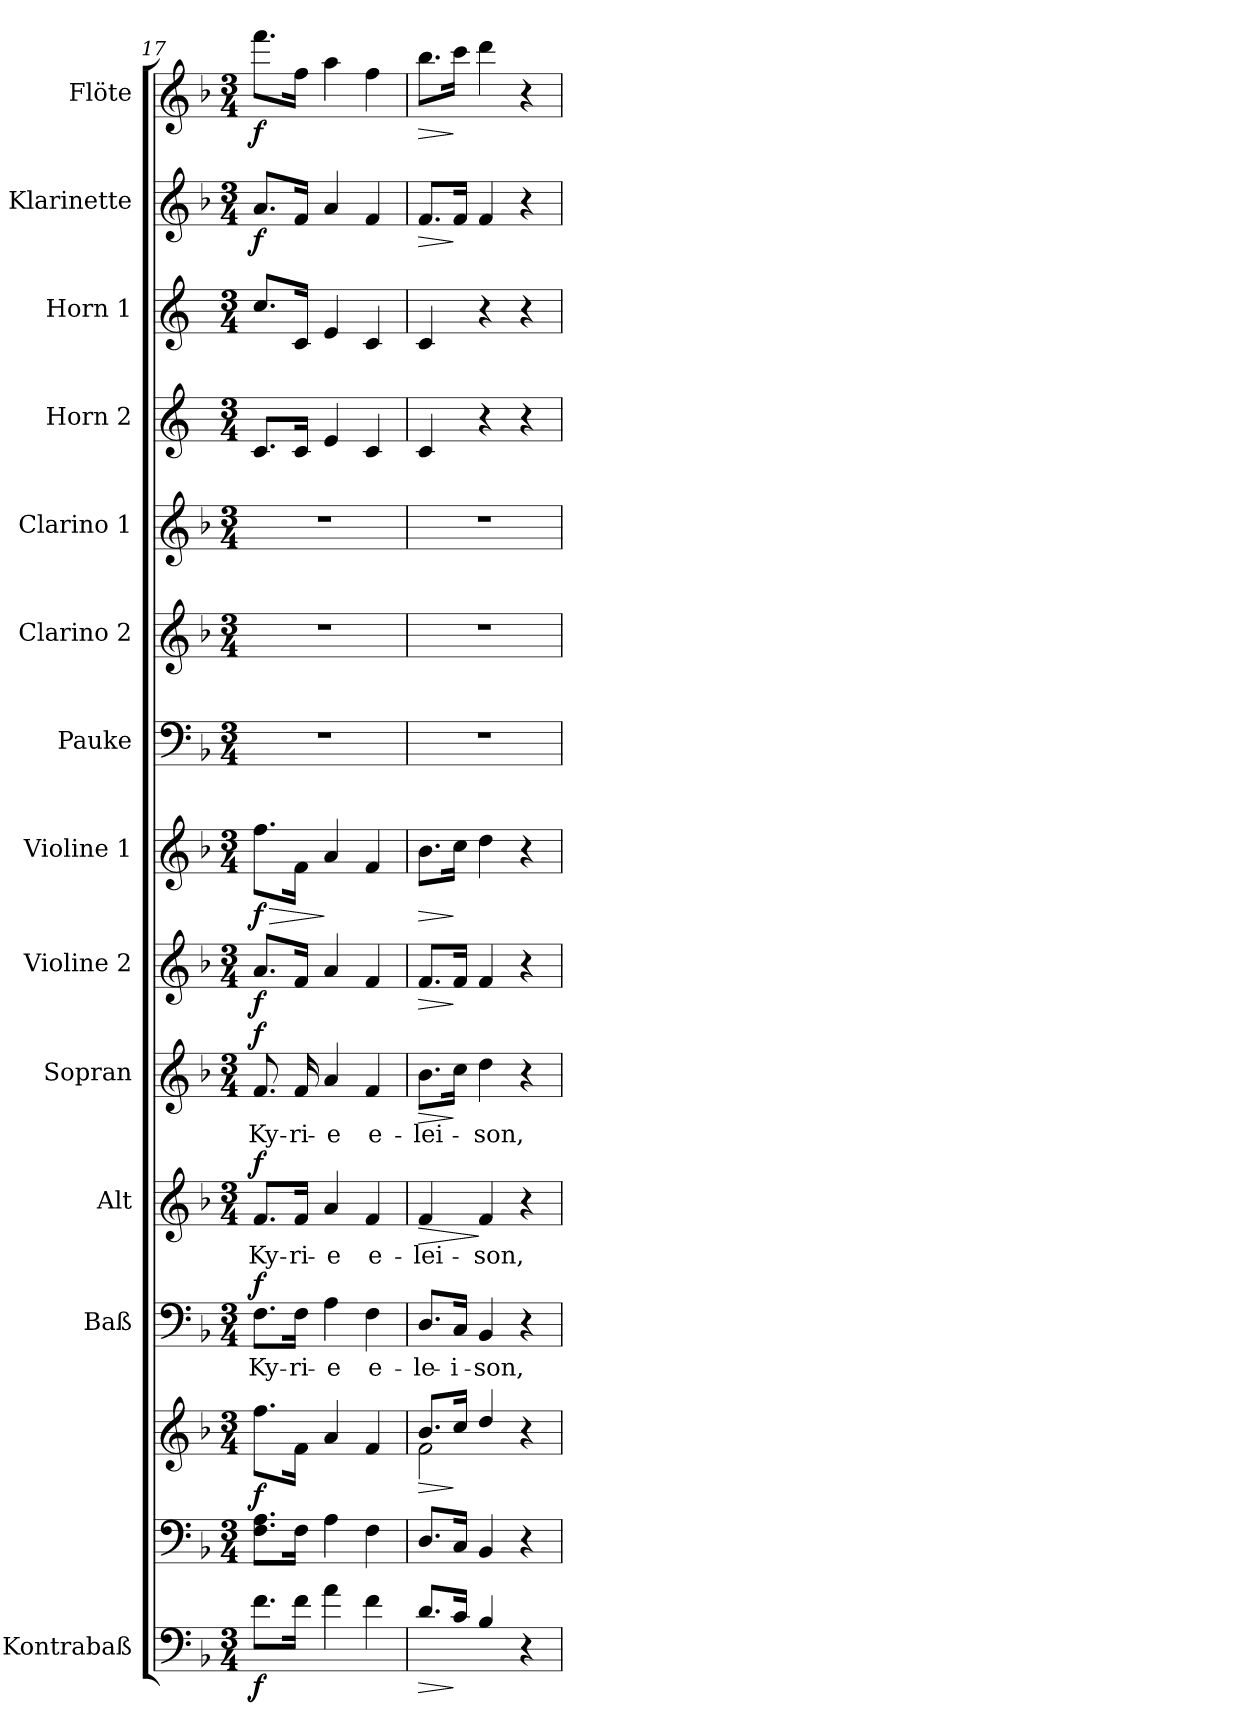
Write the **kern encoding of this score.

**kern	**dynam	**kern	**kern	**dynam	**kern	**text	**dynam	**kern	**text	**dynam	**kern	**text	**dynam	**kern	**dynam	**kern	**dynam	**kern	**kern	**kern	**kern	**kern	**kern	**dynam	**kern	**dynam
*part14	*part14	*part13	*part13	*part13	*part12	*part12	*part12	*part11	*part11	*part11	*part10	*part10	*part10	*part9	*part9	*part8	*part8	*part7	*part6	*part5	*part4	*part3	*part2	*part2	*part1	*part1
*staff15	*staff15	*staff14	*staff13	*staff13/14	*staff12	*staff12	*staff12	*staff11	*staff11	*staff11	*staff10	*staff10	*staff10	*staff9	*staff9	*staff8	*staff8	*staff7	*staff6	*staff5	*staff4	*staff3	*staff2	*staff2	*staff1	*staff1
*I"Kontrabaß	*	*	*	*	*I"Baß	*	*	*I"Alt	*	*	*I"Sopran	*	*	*I"Violine 2	*	*I"Violine 1	*	*I"Pauke	*I"Clarino 2	*I"Clarino 1	*I"Horn 2	*I"Horn 1	*I"Klarinette	*	*I"Flöte	*
*I'Kb	*	*	*	*	*I'Baß	*	*	*I'Alt	*	*	*I'Sop	*	*	*I'Vln. 2	*	*I'Vln. 1	*	*I'Pk.	*	*	*I'Hrn. 2	*I'Hrn. 1	*	*	*I'Fl.	*
*clefF4	*	*clefF4	*clefG2	*	*clefF4	*	*	*clefG2	*	*	*clefG2	*	*	*clefG2	*	*clefG2	*	*clefF4	*clefG2	*clefG2	*clefG2	*clefG2	*clefG2	*	*clefG2	*
*ITrd7c12	*	*	*	*	*	*	*	*	*	*	*	*	*	*	*	*	*	*	*ITrd7c12	*ITrd7c12	*ITrd4c7	*ITrd4c7	*	*	*	*
*k[b-]	*	*k[b-]	*k[b-]	*	*k[b-]	*	*	*k[b-]	*	*	*k[b-]	*	*	*k[b-]	*	*k[b-]	*	*k[b-]	*k[b-]	*k[b-]	*k[b-]	*k[b-]	*k[b-]	*	*k[b-]	*
*F:	*	*F:	*F:	*	*F:	*	*	*F:	*	*	*F:	*	*	*F:	*	*F:	*	*F:	*F:	*F:	*F:	*F:	*F:	*	*F:	*
*M3/4	*	*M3/4	*M3/4	*	*M3/4	*	*	*M3/4	*	*	*M3/4	*	*	*M3/4	*	*M3/4	*	*M3/4	*M3/4	*M3/4	*M3/4	*M3/4	*M3/4	*	*M3/4	*
=17	=17	=17	=17	=17	=17	=17	=17	=17	=17	=17	=17	=17	=17	=17	=17	=17	=17	=17	=17	=17	=17	=17	=17	=17	=17	=17
!	!LO:DY:b	!	!	!LO:DY:b	!	!LO:LY:b	!LO:DY:a	!	!LO:LY:b	!LO:DY:a	!	!LO:LY:b	!LO:DY:a	!	!LO:DY:b	!	!LO:HP:b	!	!	!	!	!	!	!	!	!
!	!	!	!	!	!	!	!	!	!	!	!	!	!	!	!	!	!LO:DY:n=1:b	!	!	!	!	!	!	!LO:DY:b	!	!LO:DY:b
8.F\L	f	8.F\ 8.A\L	8.ff\L	f	8.F\L	Ky-	f	8.f/L	Ky-	f	8.f/	Ky-	f	8.a/L	f	8.ff\L	> f	2.r	2.r	2.r	8.F/L	8.f/L	8.a/L	f	8.fff\L	f
!	!	!	!	!	!	!LO:LY:b	!	!	!LO:LY:b	!	!	!LO:LY:b	!	!	!	!	!	!	!	!	!	!	!	!	!	!
16F\Jk	.	16F\Jk	16f\Jk	.	16F\Jk	-ri-	.	16f/Jk	-ri-	.	16f/	-ri-	.	16f/Jk	.	16f\Jk	.	.	.	.	16F/Jk	16F/Jk	16f/Jk	.	16ff\Jk	.
!	!	!	!	!	!	!LO:LY:b	!	!	!LO:LY:b	!	!	!LO:LY:b	!	!	!	!	!	!	!	!	!	!	!	!	!	!
4A\	.	4A\	4a/	.	4A\	-e	.	4a/	-e	.	4a/	-e	.	4a/	.	4a/	]	.	.	.	4A/	4A/	4a/	.	4aa\	.
!	!	!	!	!	!	!LO:LY:b	!	!	!LO:LY:b	!	!	!LO:LY:b	!	!	!	!	!	!	!	!	!	!	!	!	!	!
4F\	.	4F\	4f/	.	4F\	e-	.	4f/	e-	.	4f/	e-	.	4f/	.	4f/	.	.	.	.	4F/	4F/	4f/	.	4ff\	.
=18	=18	=18	=18	=18	=18	=18	=18	=18	=18	=18	=18	=18	=18	=18	=18	=18	=18	=18	=18	=18	=18	=18	=18	=18	=18	=18
!	!LO:HP:b	!	!	!LO:HP:b	!	!LO:LY:b	!	!	!LO:LY:b	!LO:HP:b	!	!LO:LY:b	!LO:HP:b	!	!LO:HP:b	!	!LO:HP:b	!	!	!	!	!	!	!LO:HP:b	!	!LO:HP:b
*	*	*	*^	*	*	*	*	*	*	*	*	*	*	*	*	*	*	*	*	*	*	*	*	*	*	*
8.D/L	>	8.D/L	8.b-/L	2f\	>	8.D/L	-le-	.	4f/	-lei-	>	8.b-\L	-lei-	>	8.f/L	>	8.b-\L	>	2.r	2.r	2.r	4F/	4F/	8.f/L	>	8.bb-\L	>
!	!	!	!	!	!	!	!LO:LY:b	!	!	!	!	!	!	!	!	!	!	!	!	!	!	!	!	!	!	!	!
16C/Jk	]	16C/Jk	16cc/Jk	.	]	16C/Jk	-i-	.	.	.	.	16cc\Jk	.	]	16f/Jk	]	16cc\Jk	]	.	.	.	.	.	16f/Jk	]	16ccc\Jk	]
!	!	!	!	!	!	!	!LO:LY:b	!	!	!LO:LY:b	!	!	!LO:LY:b	!	!	!	!	!	!	!	!	!	!	!	!	!	!
4BB-/	.	4BB-/	4dd/	.	.	4BB-/	-son,	.	4f/	-son,	]	4dd\	-son,	.	4f/	.	4dd\	.	.	.	.	4r	4r	4f/	.	4ddd\	.
4r	.	4r	4r	4ryy	.	4r	.	.	4r	.	.	4r	.	.	4r	.	4r	.	.	.	.	4r	4r	4r	.	4r	.
*	*	*	*v	*v	*	*	*	*	*	*	*	*	*	*	*	*	*	*	*	*	*	*	*	*	*	*	*
=	=	=	=	=	=	=	=	=	=	=	=	=	=	=	=	=	=	=	=	=	=	=	=	=	=	=
*-	*-	*-	*-	*-	*-	*-	*-	*-	*-	*-	*-	*-	*-	*-	*-	*-	*-	*-	*-	*-	*-	*-	*-	*-	*-	*-
